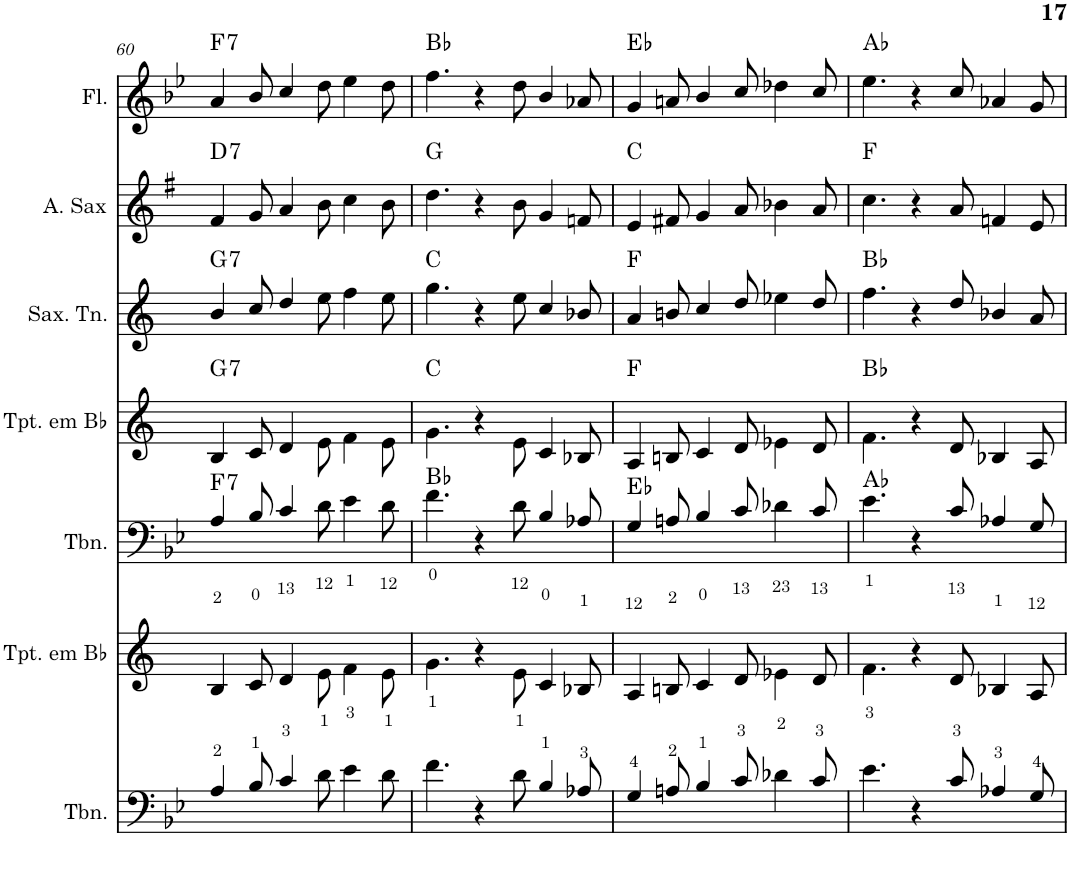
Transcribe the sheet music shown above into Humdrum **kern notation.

**kern	**kern	**kern	**harte	**kern	**harte	**kern	**harte	**kern	**harte	**kern	**harte
*part7	*part6	*part5	*part5	*part4	*part4	*part3	*part3	*part2	*part2	*part1	*part1
*staff7	*staff6	*staff5	*	*staff4	*	*staff3	*	*staff2	*	*staff1	*
*I"Trombone	*I"Trompete em Bb	*I"Trombone	*	*I"Trompete em Bb	*	*I"Saxofone Tenor	*	*I"Saxofone Alto	*	*I"Flauta Transversal	*
*I'Tbn.	*I'Tpt. em Bb	*I'Tbn.	*	*I'Tpt. em Bb	*	*I'Sax. Tn.	*	*	*	*I'Fl.	*
!!LO:PB:g=z
*clefF4	*clefG2	*clefF4	*	*clefG2	*	*clefG2	*	*clefG2	*	*clefG2	*
*	*Trd1c2	*	*	*Trd1c2	*	*Trd8c14	*	*Trd5c9	*	*	*
*k[b-e-]	*k[]	*k[b-e-]	*	*k[]	*	*k[]	*	*k[f#]	*	*k[b-e-]	*
*B-:	*	*B-:	*	*	*	*	*	*G:	*	*B-:	*
*M9/8	*M9/8	*M9/8	*	*M9/8	*	*M9/8	*	*M9/8	*	*M9/8	*
=60	=60	=60	=60	=60	=60	=60	=60	=60	=60	=60	=60
!	!	!	!LO:H:kt=7	!	!LO:H:kt=7	!	!LO:H:kt=7	!	!LO:H:kt=7	!	!LO:H:kt=7
4A/	4B/	4A/	F:7	4B/	G:7	4b/	G:7	4f#/	D:7	4a/	F:7
8B-/	8c/	8B-/	.	8c/	.	8cc/	.	8g/	.	8b-/	.
4c/	4d/	4c/	.	4d/	.	4dd/	.	4a/	.	4cc/	.
8d\	8e\	8d\	.	8e\	.	8ee\	.	8b\	.	8dd\	.
4e-\	4f\	4e-\	.	4f\	.	4ff\	.	4cc\	.	4ee-\	.
8d\	8e\	8d\	.	8e\	.	8ee\	.	8b\	.	8dd\	.
=61	=61	=61	=61	=61	=61	=61	=61	=61	=61	=61	=61
4.f\	4.g\	4.f\	Bb:maj	4.g\	C:maj	4.gg\	C:maj	4.dd\	G:maj	4.ff\	Bb:maj
4r	4r	4r	.	4r	.	4r	.	4r	.	4r	.
8d\	8e\	8d\	.	8e\	.	8ee\	.	8b\	.	8dd\	.
4B-/	4c/	4B-/	.	4c/	.	4cc/	.	4g/	.	4b-/	.
8A-X/	8B-X/	8A-X/	.	8B-X/	.	8b-X/	.	8fn/	.	8a-X/	.
=62	=62	=62	=62	=62	=62	=62	=62	=62	=62	=62	=62
4G/	4A/	4G/	Eb:maj	4A/	F:maj	4a/	F:maj	4e/	C:maj	4g/	Eb:maj
8An/	8Bn/	8An/	.	8Bn/	.	8bn/	.	8f#X/	.	8an/	.
4B-/	4c/	4B-/	.	4c/	.	4cc/	.	4g/	.	4b-/	.
8c/	8d/	8c/	.	8d/	.	8dd/	.	8a/	.	8cc/	.
4d-X\	4e-X\	4d-X\	.	4e-X\	.	4ee-X\	.	4b-X\	.	4dd-X\	.
8c/	8d/	8c/	.	8d/	.	8dd/	.	8a/	.	8cc/	.
=63	=63	=63	=63	=63	=63	=63	=63	=63	=63	=63	=63
4.e-\	4.f\	4.e-\	Ab:maj	4.f\	Bb:maj	4.ff\	Bb:maj	4.cc\	F:maj	4.ee-\	Ab:maj
4r	4r	4r	.	4r	.	4r	.	4r	.	4r	.
8c/	8d/	8c/	.	8d/	.	8dd/	.	8a/	.	8cc/	.
4A-X/	4B-X/	4A-X/	.	4B-X/	.	4b-X/	.	4fn/	.	4a-X/	.
8G/	8A/	8G/	.	8A/	.	8a/	.	8e/	.	8g/	.
=	=	=	=	=	=	=	=	=	=	=	=
*-	*-	*-	*-	*-	*-	*-	*-	*-	*-	*-	*-
